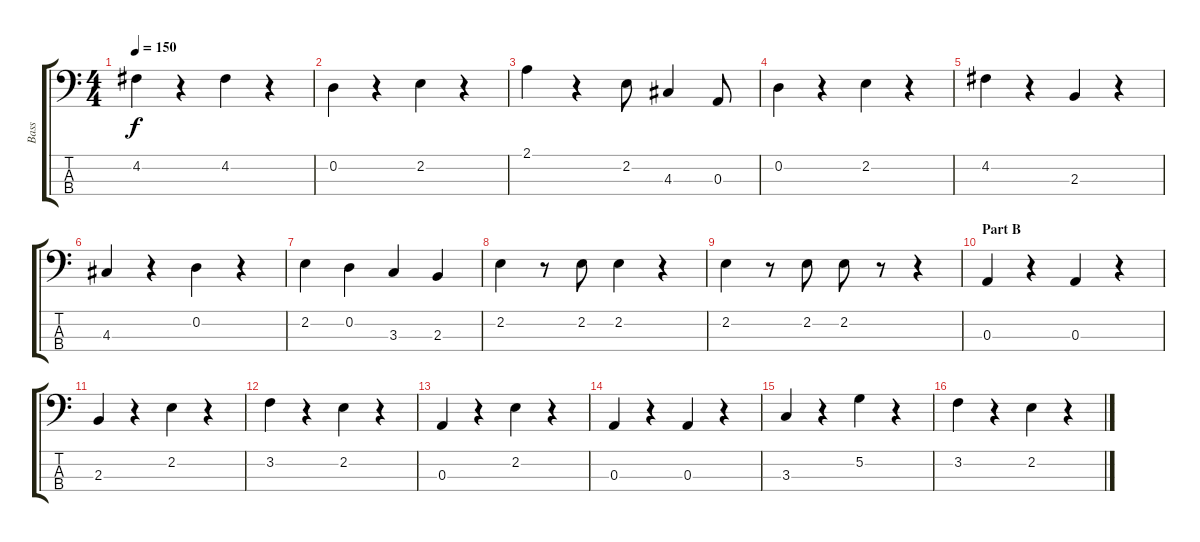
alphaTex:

\track ("Bass" "Bass") {instrument electricguitarmuted}
\staff {score tabs}
\tuning (G2 D2 A1 E1) {hide}
\ts (4 4)
\tempo 150
\clef f4
\ks c
4.2.4{dy f} r.4 4.2.4 r.4 |
0.2.4 r.4 2.2.4 r.4 |
2.1.4 r.4 2.2.8 4.3.4 0.3.8 |
0.2.4 r.4 2.2.4 r.4 |
4.2.4 r.4 2.3.4 r.4 |
4.3.4 r.4 0.2.4 r.4 |
2.2.4 0.2.4 3.3.4 2.3.4 |
2.2.4 r.8 2.2.8 2.2.4 r.4 |
2.2.4 r.8 2.2.8 2.2.8 r.8 r.4 |
\section ("" "Part B")
0.3.4 r.4 0.3.4 r.4 |
2.3.4 r.4 2.2.4 r.4 |
3.2.4 r.4 2.2.4 r.4 |
0.3.4 r.4 2.2.4 r.4 |
0.3.4 r.4 0.3.4 r.4 |
3.3.4 r.4 5.2.4 r.4 |
3.2.4 r.4 2.2.4 r.4
